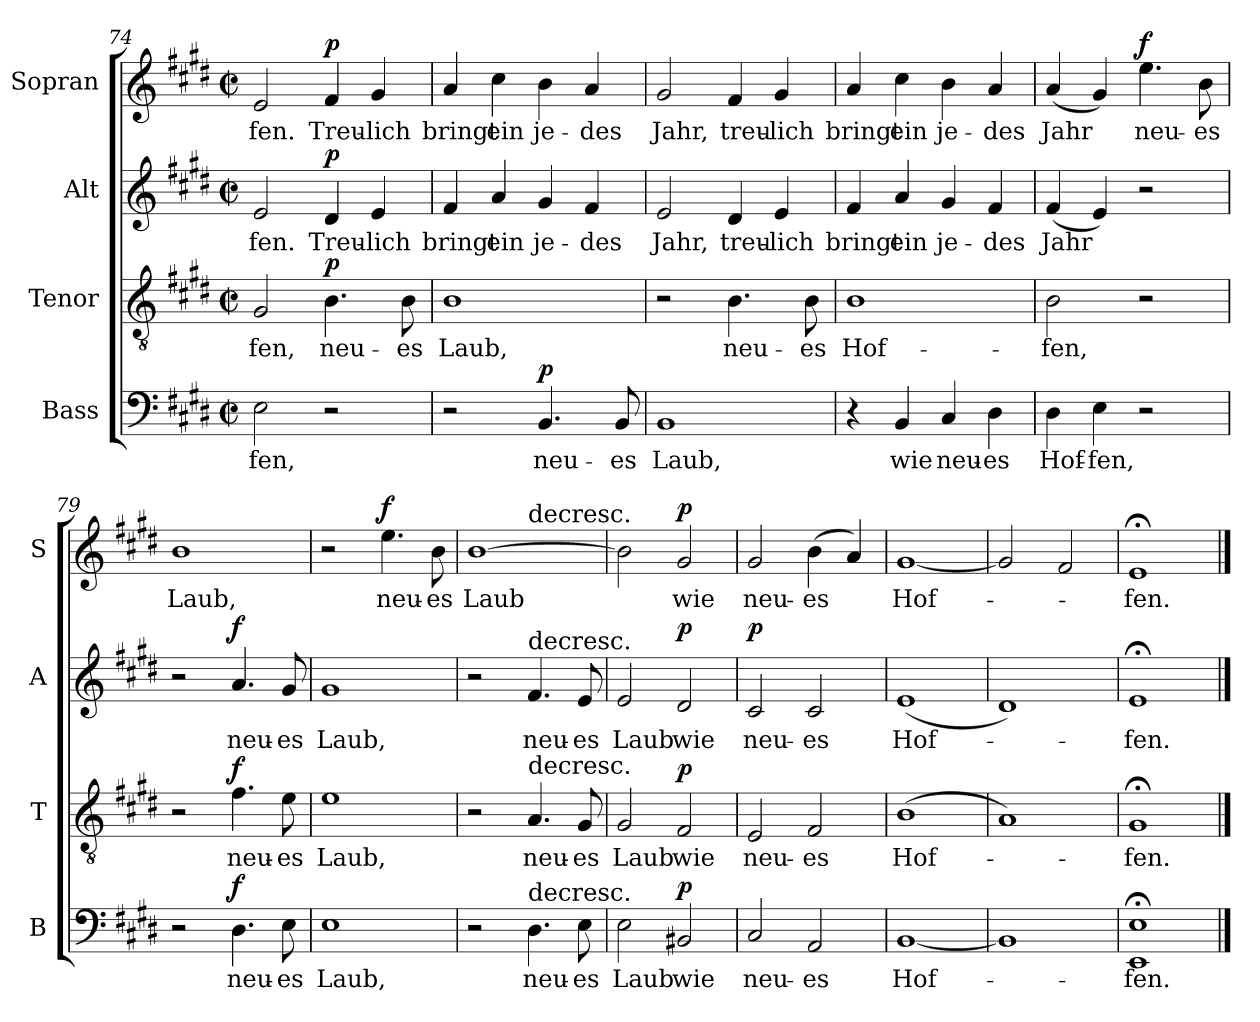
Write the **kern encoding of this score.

**kern	**text	**dynam	**kern	**text	**dynam	**kern	**text	**dynam	**kern	**text	**dynam
*part4	*part4	*part4	*part3	*part3	*part3	*part2	*part2	*part2	*part1	*part1	*part1
*staff4	*staff4	*staff4	*staff3	*staff3	*staff3	*staff2	*staff2	*staff2	*staff1	*staff1	*staff1
*I"Bass	*	*	*I"Tenor	*	*	*I"Alt	*	*	*I"Sopran	*	*
*I'B	*	*	*I'T	*	*	*I'A	*	*	*I'S	*	*
*clefF4	*	*	*clefGv2	*	*	*clefG2	*	*	*clefG2	*	*
*k[f#c#g#d#]	*	*	*k[f#c#g#d#]	*	*	*k[f#c#g#d#]	*	*	*k[f#c#g#d#]	*	*
*E:	*	*	*E:	*	*	*E:	*	*	*E:	*	*
*M2/2	*	*	*M2/2	*	*	*M2/2	*	*	*M2/2	*	*
*met(c|)	*	*	*met(c|)	*	*	*met(c|)	*	*	*met(c|)	*	*
=74	=74	=74	=74	=74	=74	=74	=74	=74	=74	=74	=74
2E	-fen,	.	2G#	-fen,	.	2e	-fen.	.	2e	-fen.	.
!	!	!	!	!	!LO:DY:a	!	!	!LO:DY:a	!	!	!LO:DY:a
2r	.	.	4.B	neu-	p	4d#	Treu-	p	4f#	Treu-	p
.	.	.	.	.	.	4e	-lich	.	4g#	-lich	.
.	.	.	8B	-es	.	.	.	.	.	.	.
=75	=75	=75	=75	=75	=75	=75	=75	=75	=75	=75	=75
2r	.	.	1B	Laub,	.	4f#	bringt	.	4a	bringt	.
.	.	.	.	.	.	4a	ein	.	4cc#	ein	.
!	!	!LO:DY:a	!	!	!	!	!	!	!	!	!
4.BB	neu-	p	.	.	.	4g#	je-	.	4b	je-	.
.	.	.	.	.	.	4f#	-des	.	4a	-des	.
8BB	-es	.	.	.	.	.	.	.	.	.	.
=76	=76	=76	=76	=76	=76	=76	=76	=76	=76	=76	=76
1BB	Laub,	.	2r	.	.	2e	Jahr,	.	2g#	Jahr,	.
.	.	.	4.B	neu-	.	4d#	treu-	.	4f#	treu-	.
.	.	.	.	.	.	4e	-lich	.	4g#	-lich	.
.	.	.	8B	-es	.	.	.	.	.	.	.
=77	=77	=77	=77	=77	=77	=77	=77	=77	=77	=77	=77
4r	.	.	1B	Hof-	.	4f#	bringt	.	4a	bringt	.
4BB	wie	.	.	.	.	4a	ein	.	4cc#	ein	.
4C#	neu-	.	.	.	.	4g#	je-	.	4b	je-	.
4D#	-es	.	.	.	.	4f#	-des	.	4a	-des	.
=78	=78	=78	=78	=78	=78	=78	=78	=78	=78	=78	=78
4D#	Hof-	.	2B	-fen,	.	(4f#	Jahr	.	(4a	Jahr	.
4E	-fen,	.	.	.	.	4e)	.	.	4g#)	.	.
!	!	!	!	!	!	!	!	!	!	!	!LO:DY:a
2r	.	.	2r	.	.	2r	.	.	4.ee	neu-	f
.	.	.	.	.	.	.	.	.	8b	-es	.
=79	=79	=79	=79	=79	=79	=79	=79	=79	=79	=79	=79
2r	.	.	2r	.	.	2r	.	.	1b	Laub,	.
!	!	!LO:DY:a	!	!	!LO:DY:a	!	!	!LO:DY:a	!	!	!
4.D#	neu-	f	4.f#	neu-	f	4.a	neu-	f	.	.	.
8E	-es	.	8e	-es	.	8g#	-es	.	.	.	.
=80	=80	=80	=80	=80	=80	=80	=80	=80	=80	=80	=80
1E	Laub,	.	1e	Laub,	.	1g#	Laub,	.	2r	.	.
!	!	!	!	!	!	!	!	!	!	!	!LO:DY:a
.	.	.	.	.	.	.	.	.	4.ee	neu-	f
.	.	.	.	.	.	.	.	.	8b	-es	.
=81	=81	=81	=81	=81	=81	=81	=81	=81	=81	=81	=81
*	*	*	*	*	*	*	*	*	*^	*	*
2r	.	.	2r	.	.	2r	.	.	[1b	2ryy	Laub	.
!	!	!	!	!	!	!	!	!	!	!LO:TX:a:t=decresc.	!	!
!	!	!	!	!	!	!LO:TX:a:t=decresc.	!	!	!	!	!	!
!	!	!	!LO:TX:a:t=decresc.	!	!	!	!	!	!	!	!	!
!LO:TX:a:t=decresc.	!	!	!	!	!	!	!	!	!	!	!	!
4.D#	neu-	.	4.A	neu-	.	4.f#	neu-	.	.	2ryy	.	.
8E	-es	.	8G#	-es	.	8e	-es	.	.	.	.	.
*	*	*	*	*	*	*	*	*	*v	*v	*	*
=82	=82	=82	=82	=82	=82	=82	=82	=82	=82	=82	=82
2E	Laub	.	2G#	Laub	.	2e	Laub	.	2b]	.	.
!	!	!LO:DY:a	!	!	!LO:DY:a	!	!	!LO:DY:a	!	!	!LO:DY:a
2BB#X	wie	p	2F#	wie	p	2d#	wie	p	2g#	wie	p
=83	=83	=83	=83	=83	=83	=83	=83	=83	=83	=83	=83
!	!	!	!	!	!	!	!	!LO:DY:a	!	!	!
2C#	neu-	.	2E	neu-	.	2c#	neu-	p	2g#	neu-	.
2AA	-es	.	2F#	-es	.	2c#	-es	.	(4b	-es	.
.	.	.	.	.	.	.	.	.	4a)	.	.
=84	=84	=84	=84	=84	=84	=84	=84	=84	=84	=84	=84
[1BB	Hof-	.	(1B	Hof-	.	(1e	Hof-	.	[1g#	Hof-	.
=85	=85	=85	=85	=85	=85	=85	=85	=85	=85	=85	=85
1BB]	.	.	1A)	.	.	1d#)	.	.	2g#]	.	.
.	.	.	.	.	.	.	.	.	2f#	.	.
=86	=86	=86	=86	=86	=86	=86	=86	=86	=86	=86	=86
1EE;< 1E;<	-fen.	.	1G#;<	-fen.	.	1e;<	-fen.	.	1e;<	-fen.	.
==	==	==	==	==	==	==	==	==	==	==	==
*-	*-	*-	*-	*-	*-	*-	*-	*-	*-	*-	*-
